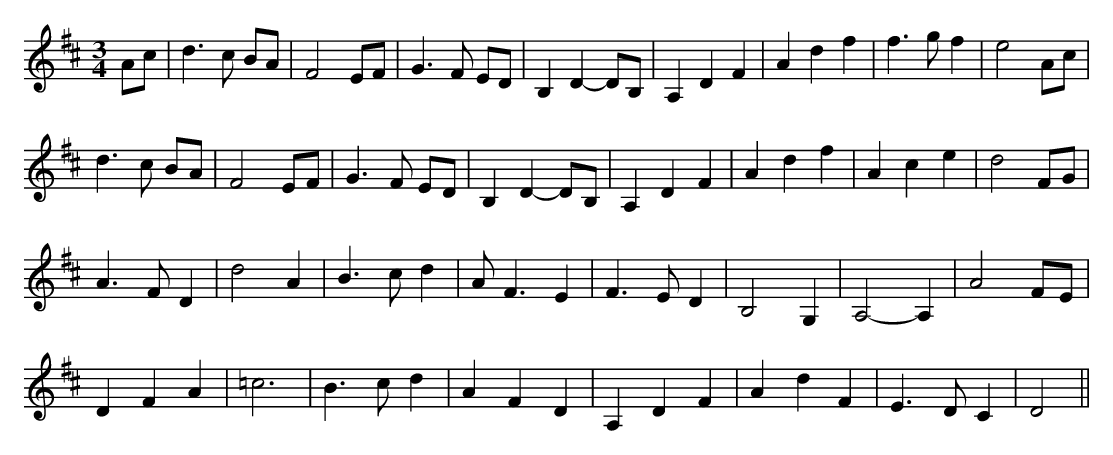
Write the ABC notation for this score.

X:1
M:3/4
K:D
Ac|d3 c BA|F4 EF|G3 F ED|B,2 D2-DB,|A,2 D2 F2|A2 d2 f2|f3 g f2|e4 Ac|
d3 c BA|F4 EF|G3 F ED|B,2 D2-DB,|A,2 D2 F2|A2 d2 f2|A2 c2 e2|d4 FG|
A3 F D2|d4 A2|B3 c d2|A F3 E2|F3 E D2|B,4 G,2|A,4-A,2|A4 FE|
D2 F2 A2|=c6|B3 c d2|A2 F2 D2|A,2 D2 F2|A2 d2 F2|E3 D C2|D4||
